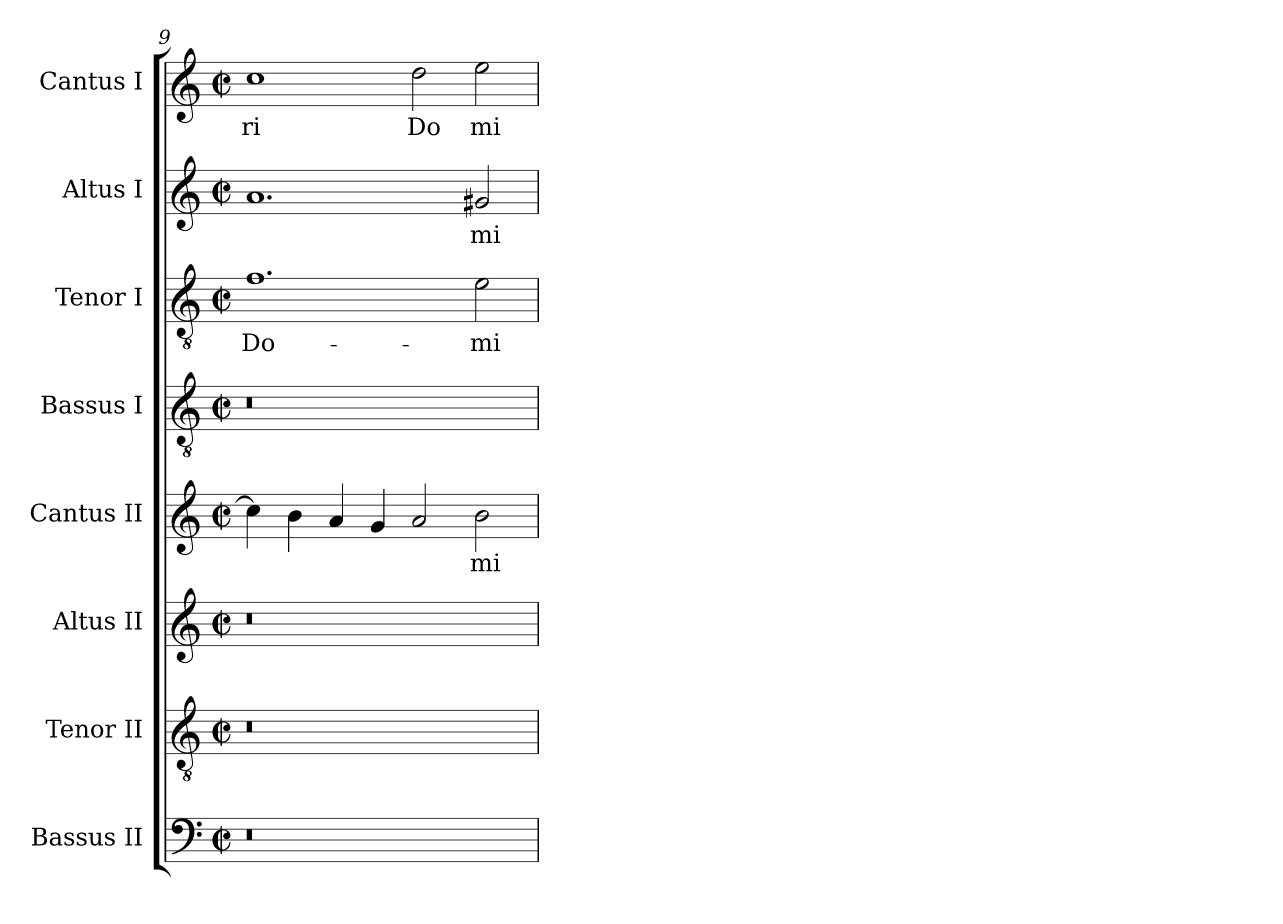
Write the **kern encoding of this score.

**kern	**kern	**kern	**kern	**text	**kern	**kern	**text	**kern	**text	**kern	**text
*part8	*part7	*part6	*part5	*part5	*part4	*part3	*part3	*part2	*part2	*part1	*part1
*staff8	*staff7	*staff6	*staff5	*staff5	*staff4	*staff3	*staff3	*staff2	*staff2	*staff1	*staff1
*I"Bassus II	*I"Tenor II	*I"Altus II	*I"Cantus II	*	*I"Bassus I	*I"Tenor I	*	*I"Altus I	*	*I"Cantus I	*
*clefF4	*clefGv2	*clefG2	*clefG2	*	*clefGv2	*clefGv2	*	*clefG2	*	*clefG2	*
*M2/2	*M2/2	*M2/2	*M2/2	*	*M2/2	*M2/2	*	*M2/2	*	*M2/2	*
*met(c|)	*met(c|)	*met(c|)	*met(c|)	*	*met(c|)	*met(c|)	*	*met(c|)	*	*met(c|)	*
=9	=9	=9	=9	=9	=9	=9	=9	=9	=9	=9	=9
!	!	!	!	!	!	!	!LO:LY:b:cj	!	!	!	!LO:LY:b:cj
0r	0r	0r	4cc\]	.	0r	1.f	Do-	1.a	.	1cc	ri
.	.	.	4b\	.	.	.	.	.	.	.	.
.	.	.	4a/	.	.	.	.	.	.	.	.
.	.	.	4g/	.	.	.	.	.	.	.	.
!	!	!	!	!	!	!	!	!	!	!	!LO:LY:b:cj
.	.	.	2a/	.	.	.	.	.	.	2dd\	Do
!	!	!	!	!LO:LY:b:cj	!	!	!LO:LY:b:cj	!	!LO:LY:b:cj	!	!LO:LY:b:cj
.	.	.	2b\	-mi-	.	2e\	-mi-	2g#X/	mi	2ee\	mi
=	=	=	=	=	=	=	=	=	=	=	=
*-	*-	*-	*-	*-	*-	*-	*-	*-	*-	*-	*-
